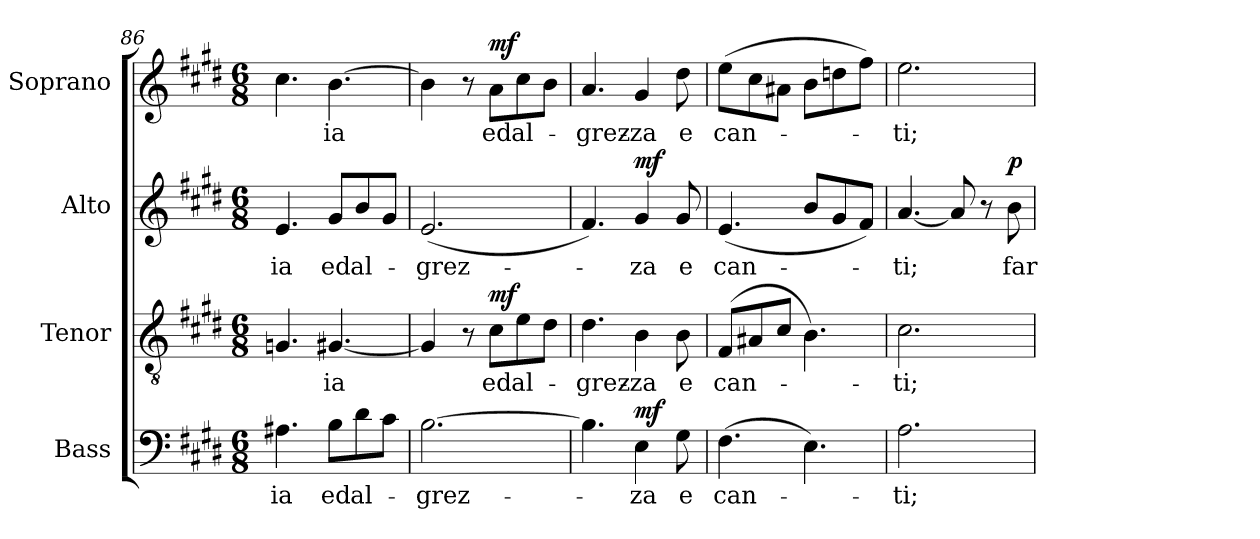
**kern	**text	**dynam	**kern	**text	**dynam	**kern	**text	**dynam	**kern	**text	**dynam
*part4	*part4	*part4	*part3	*part3	*part3	*part2	*part2	*part2	*part1	*part1	*part1
*staff4	*staff4	*staff4	*staff3	*staff3	*staff3	*staff2	*staff2	*staff2	*staff1	*staff1	*staff1
*I"Bass	*	*	*I"Tenor	*	*	*I"Alto	*	*	*I"Soprano	*	*
*I'B.	*	*	*I'T.	*	*	*I'A.	*	*	*I'S.	*	*
*clefF4	*	*	*clefGv2	*	*	*clefG2	*	*	*clefG2	*	*
*	*	*	*ITrd7c12	*	*	*	*	*	*	*	*
*k[f#c#g#d#]	*	*	*k[f#c#g#d#]	*	*	*k[f#c#g#d#]	*	*	*k[f#c#g#d#]	*	*
*E:	*	*	*E:	*	*	*E:	*	*	*E:	*	*
*M6/8	*	*	*M6/8	*	*	*M6/8	*	*	*M6/8	*	*
=86	=86	=86	=86	=86	=86	=86	=86	=86	=86	=86	=86
!	!LO:LY:b:color=#000000	!	!	!	!	!	!	!	!	!	!
!	!	!	!	!	!	!	!LO:LY:b:color=#000000	!	!	!	!
4.A#Xi\	-ia	.	4.GGni/	.	.	4.ei/	-ia	.	4.cc#i\	.	.
!	!LO:LY:b:color=#000000	!	!	!	!	!	!	!	!	!	!
!	!	!	!	!LO:LY:b:color=#000000	!	!	!	!	!	!	!
!	!	!	!	!	!	!	!LO:LY:b:color=#000000	!	!	!	!
!	!	!	!	!	!	!	!	!	!	!LO:LY:b:color=#000000	!
8Bi\L	ed	.	[<4.GG#Xi/	-ia	.	8g#i/L	ed	.	[>4.bi\	-ia	.
!	!LO:LY:b:color=#000000	!	!	!	!	!	!	!	!	!	!
!	!	!	!	!	!	!	!LO:LY:b:color=#000000	!	!	!	!
8d#i\	al-	.	.	.	.	8bi/	al-	.	.	.	.
8c#i\J	.	.	.	.	.	8g#i/J	.	.	.	.	.
=87	=87	=87	=87	=87	=87	=87	=87	=87	=87	=87	=87
!	!LO:LY:b:color=#000000	!	!	!	!	!	!	!	!	!	!
!	!	!	!	!	!	!	!LO:LY:b:color=#000000	!	!	!	!
[>2.Bi\	-grez-	.	4GG#i/]	.	.	(2.ei/	-grez-	.	4bi\]	.	.
.	.	.	8r	.	.	.	.	.	8r	.	.
!	!	!	!	!LO:LY:b:color=#000000	!	!	!	!	!	!	!
!	!	!	!	!	!	!	!	!	!	!LO:LY:b:color=#000000	!
.	.	.	8C#i\L	ed	mf	.	.	.	8ai\L	ed	mf
!	!	!	!	!LO:LY:b:color=#000000	!	!	!	!	!	!	!
!	!	!	!	!	!	!	!	!	!	!LO:LY:b:color=#000000	!
.	.	.	8Ei\	al-	.	.	.	.	8cc#i\	al-	.
.	.	.	8D#i\J	.	.	.	.	.	8bi\J	.	.
=88	=88	=88	=88	=88	=88	=88	=88	=88	=88	=88	=88
!	!	!	!	!LO:LY:b:color=#000000	!	!	!	!	!	!	!
!	!	!	!	!	!	!	!	!	!	!LO:LY:b:color=#000000	!
4.Bi\]	.	.	4.D#i\	-grez-	.	4.f#i/)	.	.	4.ai/	-grez-	.
!	!LO:LY:b:color=#000000	!	!	!	!	!	!	!	!	!	!
!	!	!	!	!LO:LY:b:color=#000000	!	!	!	!	!	!	!
!	!	!	!	!	!	!	!LO:LY:b:color=#000000	!	!	!	!
!	!	!	!	!	!	!	!	!	!	!LO:LY:b:color=#000000	!
4Ei\	-za	mf	4BBi\	-za	.	4g#i/	-za	mf	4g#i/	-za	.
!	!LO:LY:b:color=#000000	!	!	!	!	!	!	!	!	!	!
!	!	!	!	!LO:LY:b:color=#000000	!	!	!	!	!	!	!
!	!	!	!	!	!	!	!LO:LY:b:color=#000000	!	!	!	!
!	!	!	!	!	!	!	!	!	!	!LO:LY:b:color=#000000	!
8G#i\	e	.	8BBi\	e	.	8g#i/	e	.	8dd#i\	e	.
=89	=89	=89	=89	=89	=89	=89	=89	=89	=89	=89	=89
!	!LO:LY:b:color=#000000	!	!	!	!	!	!	!	!	!	!
!	!	!	!	!LO:LY:b:color=#000000	!	!	!	!	!	!	!
!	!	!	!	!	!	!	!LO:LY:b:color=#000000	!	!	!	!
!	!	!	!	!	!	!	!	!	!	!LO:LY:b:color=#000000	!
(4.F#i\	can-	.	(8FF#i/L	can-	.	(4.ei/	can-	.	(8eei\L	can-	.
.	.	.	8AA#Xi/	.	.	.	.	.	8cc#i\	.	.
.	.	.	8C#i/J	.	.	.	.	.	8a#Xi\J	.	.
4.Ei\)	.	.	4.BBi\)	.	.	8bi/L	.	.	8bi\L	.	.
.	.	.	.	.	.	8g#i/	.	.	8ddni\	.	.
.	.	.	.	.	.	8f#i/J)	.	.	8ff#i\J)	.	.
=90	=90	=90	=90	=90	=90	=90	=90	=90	=90	=90	=90
!	!LO:LY:b:color=#000000	!	!	!	!	!	!	!	!	!	!
!	!	!	!	!LO:LY:b:color=#000000	!	!	!	!	!	!	!
!	!	!	!	!	!	!	!LO:LY:b:color=#000000	!	!	!	!
!	!	!	!	!	!	!	!	!	!	!LO:LY:b:color=#000000	!
2.Ai\	-ti;	.	2.C#i\	-ti;	.	[<4.ai/	-ti;	.	2.eei\	-ti;	.
.	.	.	.	.	.	8ai/]	.	.	.	.	.
.	.	.	.	.	.	8r	.	.	.	.	.
!	!	!	!	!	!	!	!LO:LY:b:color=#000000	!	!	!	!
.	.	.	.	.	.	8bi\	far	p	.	.	.
=	=	=	=	=	=	=	=	=	=	=	=
*-	*-	*-	*-	*-	*-	*-	*-	*-	*-	*-	*-
